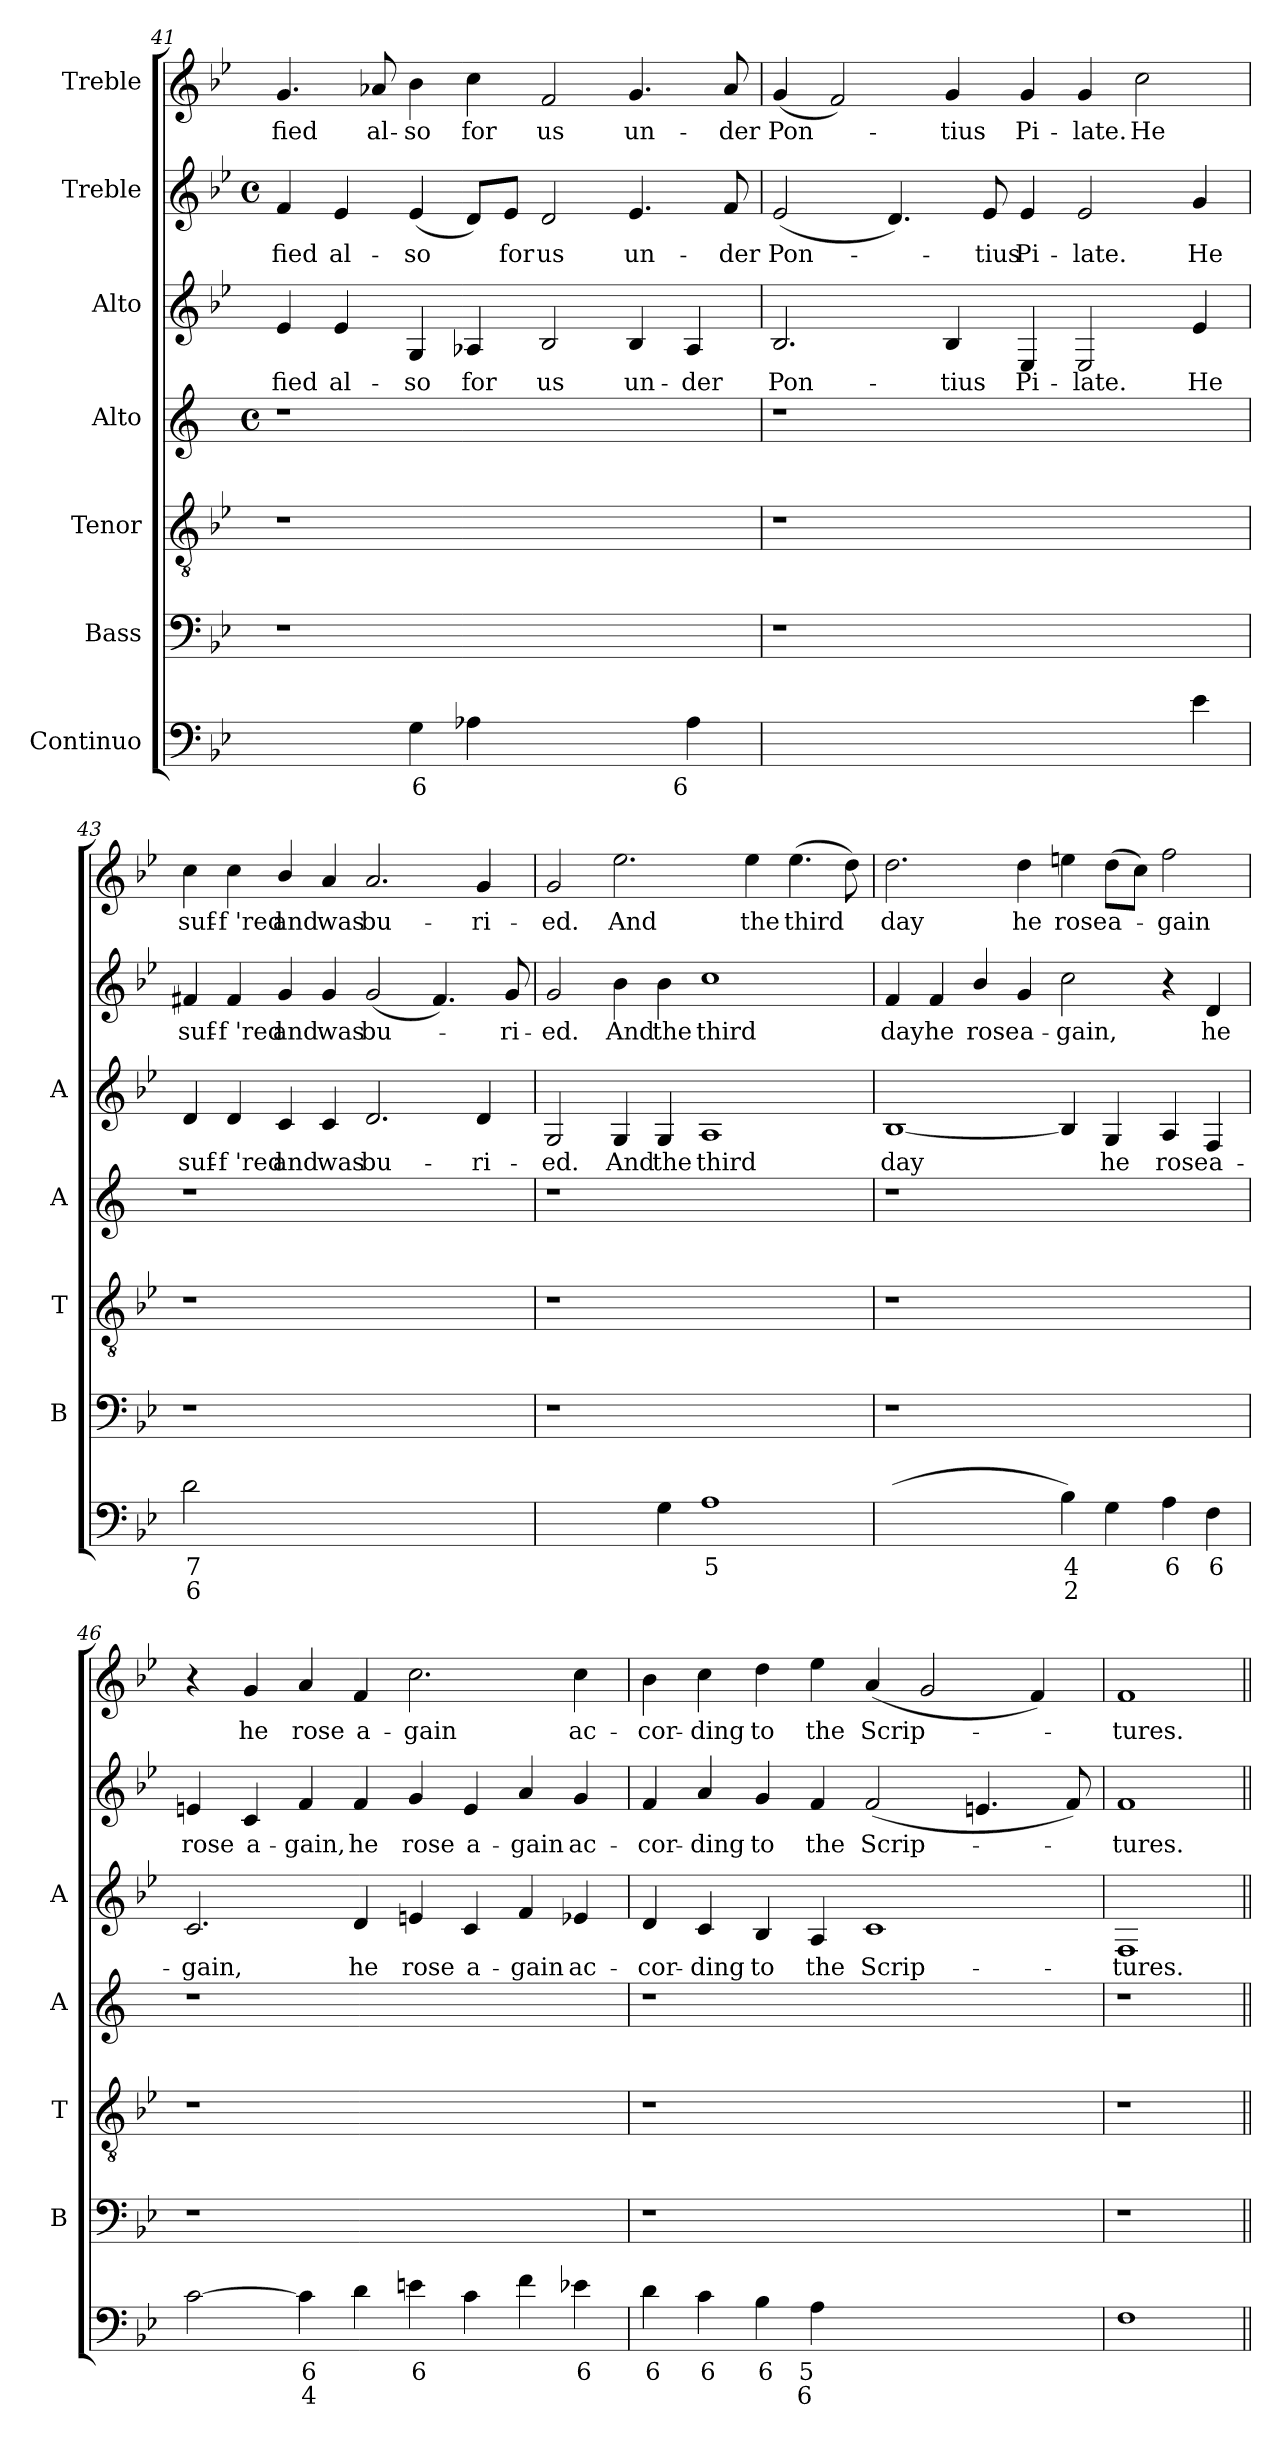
**kern	**text	**text	**kern	**kern	**kern	**kern	**text	**kern	**text	**kern	**text
*part7	*part7	*part7	*part6	*part5	*part4	*part3	*part3	*part2	*part2	*part1	*part1
*staff7	*staff7	*staff7	*staff6	*staff5	*staff4	*staff3	*staff3	*staff2	*staff2	*staff1	*staff1
*I"Continuo	*	*	*I"Bass	*I"Tenor	*I"Alto	*I"Alto	*	*I"Treble	*	*I"Treble	*
*	*	*	*I'B	*I'T	*I'A	*I'A	*	*	*	*	*
*clefF4	*	*	*clefF4	*clefGv2	*clefG2	*clefG2	*	*clefG2	*	*clefG2	*
*k[b-e-]	*	*	*k[b-e-]	*k[b-e-]	*k[]	*k[b-e-]	*	*k[b-e-]	*	*k[b-e-]	*
*B-:	*	*	*B-:	*B-:	*	*B-:	*	*B-:	*	*B-:	*
*	*	*	*	*	*M4/4	*	*	*M4/4	*	*	*
*	*	*	*	*	*met(c)	*	*	*met(c)	*	*	*
=41	=41	=41	=41	=41	=41	=41	=41	=41	=41	=41	=41
!	!LO:LY:b	!	!	!	!	!	!LO:LY:b	!	!LO:LY:b	!	!LO:LY:b
[4e-\yy	9	.	1r	1r	1r	4e-/	-fied	4f/	-fied	4.g/	-fied
!	!LO:LY:b	!	!	!	!	!	!LO:LY:b	!	!LO:LY:b	!	!
4e-\yy]	8	.	.	.	.	4e-/	al-	4e-/	al-	.	.
!	!	!	!	!	!	!	!	!	!	!	!LO:LY:b
.	.	.	.	.	.	.	.	.	.	8a-X/	al-
!	!LO:LY:b	!	!	!	!	!	!LO:LY:b	!	!LO:LY:b	!	!LO:LY:b
4G\	6	.	.	.	.	4G/	-so	(<4e-/	-so	4b-\	-so
!	!	!	!	!	!	!	!LO:LY:b	!	!	!	!LO:LY:b
4A-X\	.	.	.	.	.	4A-X/	for	8d/L)	.	4cc\	for
!	!	!	!	!	!	!	!	!	!LO:LY:b	!	!
.	.	.	.	.	.	.	.	8e-/J	for	.	.
!	!LO:LY:b	!LO:LY:b	!	!	!	!	!LO:LY:b	!	!LO:LY:b	!	!LO:LY:b
[2B-\yy	5	3	1ryy	1ryy	1ryy	2B-/	us	2d/	us	2f/	us
!	!LO:LY:b	!LO:LY:b	!	!	!	!	!LO:LY:b	!	!LO:LY:b	!	!LO:LY:b
4B-\yy]	6	4	.	.	.	4B-/	un-	4.e-/	un-	4.g/	un-
!	!LO:LY:b	!	!	!	!	!	!LO:LY:b	!	!	!	!
4A-\	6	.	.	.	.	4A-/	-der	.	.	.	.
!	!	!	!	!	!	!	!	!	!LO:LY:b	!	!LO:LY:b
.	.	.	.	.	.	.	.	8f/	-der	8a-/	-der
!!LO:PB:g=z
=42	=42	=42	=42	=42	=42	=42	=42	=42	=42	=42	=42
!	!LO:LY:b	!LO:LY:b	!	!	!	!	!LO:LY:b	!	!LO:LY:b	!	!LO:LY:b
[2B-\yy	6	4	1r	1r	1r	2.B-/	Pon-	(<2e-/	Pon-	(<4g/	Pon-
.	.	.	.	.	.	.	.	.	.	2f/)	.
!	!LO:LY:b	!LO:LY:b	!	!	!	!	!	!	!	!	!
2B-\yy]	5	3	.	.	.	.	.	4.d/)	.	.	.
!	!	!	!	!	!	!	!LO:LY:b	!	!	!	!LO:LY:b
.	.	.	.	.	.	4B-/	-tius	.	.	4g/	tius
!	!	!	!	!	!	!	!	!	!LO:LY:b	!	!
.	.	.	.	.	.	.	.	8e-/	tius	.	.
!	!	!	!	!	!	!	!LO:LY:b	!	!LO:LY:b	!	!LO:LY:b
[2E-\yy	.	.	1ryy	1ryy	1ryy	4E-/	Pi-	4e-/	Pi-	4g/	Pi-
!	!	!	!	!	!	!	!LO:LY:b	!	!LO:LY:b	!	!LO:LY:b
.	.	.	.	.	.	2E-/	-late.	2e-/	-late.	4g/	-late.
!	!LO:LY:b	!	!	!	!	!	!	!	!	!	!LO:LY:b
4E-\yy]	6	.	.	.	.	.	.	.	.	2cc\	He
!	!	!	!	!	!	!	!LO:LY:b	!	!LO:LY:b	!	!
4e-\	.	.	.	.	.	4e-/	He	4g/	He	.	.
=43	=43	=43	=43	=43	=43	=43	=43	=43	=43	=43	=43
!	!LO:LY:b	!LO:LY:b	!	!	!	!	!LO:LY:b	!	!LO:LY:b	!	!LO:LY:b
2d\	7	6	1r	1r	1r	4d/	suf-	4f#X/	suf-	4cc\	suf-
!	!	!	!	!	!	!	!LO:LY:b	!	!LO:LY:b	!	!LO:LY:b
.	.	.	.	.	.	4d/	-f 'red	4f#/	-f 'red	4cc\	-f 'red
!	!LO:LY:b	!LO:LY:b	!	!	!	!	!LO:LY:b	!	!LO:LY:b	!	!LO:LY:b
[4c\yy	7	5	.	.	.	4c/	and	4g/	and	4b-/	and
!	!LO:LY:b	!	!	!	!	!	!LO:LY:b	!	!LO:LY:b	!	!LO:LY:b
4c\yy]	6	.	.	.	.	4c/	was	4g/	was	4a/	was
!	!LO:LY:b	!LO:LY:b	!	!	!	!	!LO:LY:b	!	!LO:LY:b	!	!LO:LY:b
[2d\yy	6	4	1ryy	1ryy	1ryy	2.d/	bu-	(<2g/	bu-	2.a/	bu-
!	!LO:LY:b	!LO:LY:b	!	!	!	!	!	!	!	!	!
2d\yy]	5	3	.	.	.	.	.	4.f#/)	.	.	.
!	!	!	!	!	!	!	!LO:LY:b	!	!	!	!LO:LY:b
.	.	.	.	.	.	4d/	-ri-	.	.	4g/	-ri-
!	!	!	!	!	!	!	!	!	!LO:LY:b	!	!
.	.	.	.	.	.	.	.	8g/	ri-	.	.
=44	=44	=44	=44	=44	=44	=44	=44	=44	=44	=44	=44
!	!	!	!	!	!	!	!LO:LY:b	!	!LO:LY:b	!	!LO:LY:b
[2G\yy	.	.	1r	1r	1r	2G/	-ed.	2g/	-ed.	2g/	-ed.
!	!LO:LY:b	!	!	!	!	!	!LO:LY:b	!	!LO:LY:b	!	!LO:LY:b
4G\yy]	6	.	.	.	.	4G/	And	4b-\	And	2.ee-\	And
!	!	!	!	!	!	!	!LO:LY:b	!	!LO:LY:b	!	!
4G\	.	.	.	.	.	4G/	the	4b-\	the	.	.
!	!LO:LY:b	!	!	!	!	!	!LO:LY:b	!	!LO:LY:b	!	!
1A	5	.	1ryy	1ryy	1ryy	1A	third	1cc	third	.	.
!	!	!	!	!	!	!	!	!	!	!	!LO:LY:b
.	.	.	.	.	.	.	.	.	.	4ee-\	the
!	!	!	!	!	!	!	!	!	!	!	!LO:LY:b
.	.	.	.	.	.	.	.	.	.	(>4.ee-\	third
.	.	.	.	.	.	.	.	.	.	8dd\)	.
!!LO:LB:g=z
=45	=45	=45	=45	=45	=45	=45	=45	=45	=45	=45	=45
!	!LO:LY:b	!	!	!	!	!	!LO:LY:b	!	!LO:LY:b	!	!LO:LY:b
(>[2B-\yy	3	.	1r	1r	1r	[1B-	day	4f/	day	2.dd\	day
!	!	!	!	!	!	!	!	!	!LO:LY:b	!	!
.	.	.	.	.	.	.	.	4f/	he	.	.
!	!LO:LY:b	!	!	!	!	!	!	!	!LO:LY:b	!	!
2B-\yy]	6	.	.	.	.	.	.	4b-/	rose	.	.
!	!	!	!	!	!	!	!	!	!LO:LY:b	!	!LO:LY:b
.	.	.	.	.	.	.	.	4g/	a-	4dd\	he
!	!LO:LY:b	!LO:LY:b	!	!	!	!	!	!	!LO:LY:b	!	!LO:LY:b
4B-\)	4	2	1ryy	1ryy	1ryy	4B-/]	.	2cc\	-gain,	4een\	rose
!	!	!	!	!	!	!	!LO:LY:b	!	!	!	!LO:LY:b
4G\	.	.	.	.	.	4G/	he	.	.	(>8dd\L	a-
.	.	.	.	.	.	.	.	.	.	8cc\J)	.
!	!LO:LY:b	!	!	!	!	!	!LO:LY:b	!	!	!	!LO:LY:b
4A\	6	.	.	.	.	4A/	rose	4r	.	2ff\	gain
!	!LO:LY:b	!	!	!	!	!	!LO:LY:b	!	!LO:LY:b	!	!
4F\	6	.	.	.	.	4F/	a-	4d/	he	.	.
=46	=46	=46	=46	=46	=46	=46	=46	=46	=46	=46	=46
!	!	!	!	!	!	!	!LO:LY:b	!	!LO:LY:b	!	!
[2c\	.	.	1r	1r	1r	2.c/	-gain,	4en/	rose	4r	.
!	!	!	!	!	!	!	!	!	!LO:LY:b	!	!LO:LY:b
.	.	.	.	.	.	.	.	4c/	a-	4g/	he
!	!LO:LY:b	!LO:LY:b	!	!	!	!	!	!	!LO:LY:b	!	!LO:LY:b
4c\]	6	4	.	.	.	.	.	4f/	-gain,	4a/	rose
!	!	!	!	!	!	!	!LO:LY:b	!	!LO:LY:b	!	!LO:LY:b
4d\	.	.	.	.	.	4d/	he	4f/	he	4f/	a-
!	!LO:LY:b	!	!	!	!	!	!LO:LY:b	!	!LO:LY:b	!	!LO:LY:b
4en\	6	.	1ryy	1ryy	1ryy	4en/	rose	4g/	rose	2.cc\	-gain
!	!	!	!	!	!	!	!LO:LY:b	!	!LO:LY:b	!	!
4c\	.	.	.	.	.	4c/	a-	4e/	a-	.	.
!	!	!	!	!	!	!	!LO:LY:b	!	!LO:LY:b	!	!
4f\	.	.	.	.	.	4f/	-gain	4a/	-gain	.	.
!	!LO:LY:b	!	!	!	!	!	!LO:LY:b	!	!LO:LY:b	!	!LO:LY:b
4e-X\	6	.	.	.	.	4e-X/	ac-	4g/	ac-	4cc\	ac-
=47	=47	=47	=47	=47	=47	=47	=47	=47	=47	=47	=47
!	!LO:LY:b	!	!	!	!	!	!LO:LY:b	!	!LO:LY:b	!	!LO:LY:b
4d\	6	.	1r	1r	1r	4d/	-cor-	4f/	-cor-	4b-\	-cor-
!	!LO:LY:b	!	!	!	!	!	!LO:LY:b	!	!LO:LY:b	!	!LO:LY:b
4c\	6	.	.	.	.	4c/	-ding	4a/	-ding	4cc\	-ding
!	!LO:LY:b	!	!	!	!	!	!LO:LY:b	!	!LO:LY:b	!	!LO:LY:b
4B-\	6	.	.	.	.	4B-/	to	4g/	to	4dd\	to
!	!LO:LY:b	!LO:LY:b	!	!	!	!	!LO:LY:b	!	!LO:LY:b	!	!LO:LY:b
4A\	5	6	.	.	.	4A/	the	4f/	the	4ee-\	the
!	!LO:LY:b	!LO:LY:b	!	!	!	!	!LO:LY:b	!	!LO:LY:b	!	!LO:LY:b
[2c\yy	6	4	1ryy	1ryy	1ryy	1c	Scrip-	(<2f/	Scrip-	(<4a/	Scrip-
.	.	.	.	.	.	.	.	.	.	2g/	.
!	!LO:LY:b	!LO:LY:b	!	!	!	!	!	!	!	!	!
2c\yy]	5	3	.	.	.	.	.	4.en/	.	.	.
.	.	.	.	.	.	.	.	.	.	4f/)	.
.	.	.	.	.	.	.	.	8f/)	.	.	.
=48	=48	=48	=48	=48	=48	=48	=48	=48	=48	=48	=48
!	!	!	!	!	!	!	!LO:LY:b	!	!LO:LY:b	!	!LO:LY:b
1F	.	.	1r	1r	1r	1F	-tures.	1f	tures.	1f	tures.
=||	=||	=||	=||	=||	=||	=||	=||	=||	=||	=||	=||
*-	*-	*-	*-	*-	*-	*-	*-	*-	*-	*-	*-
